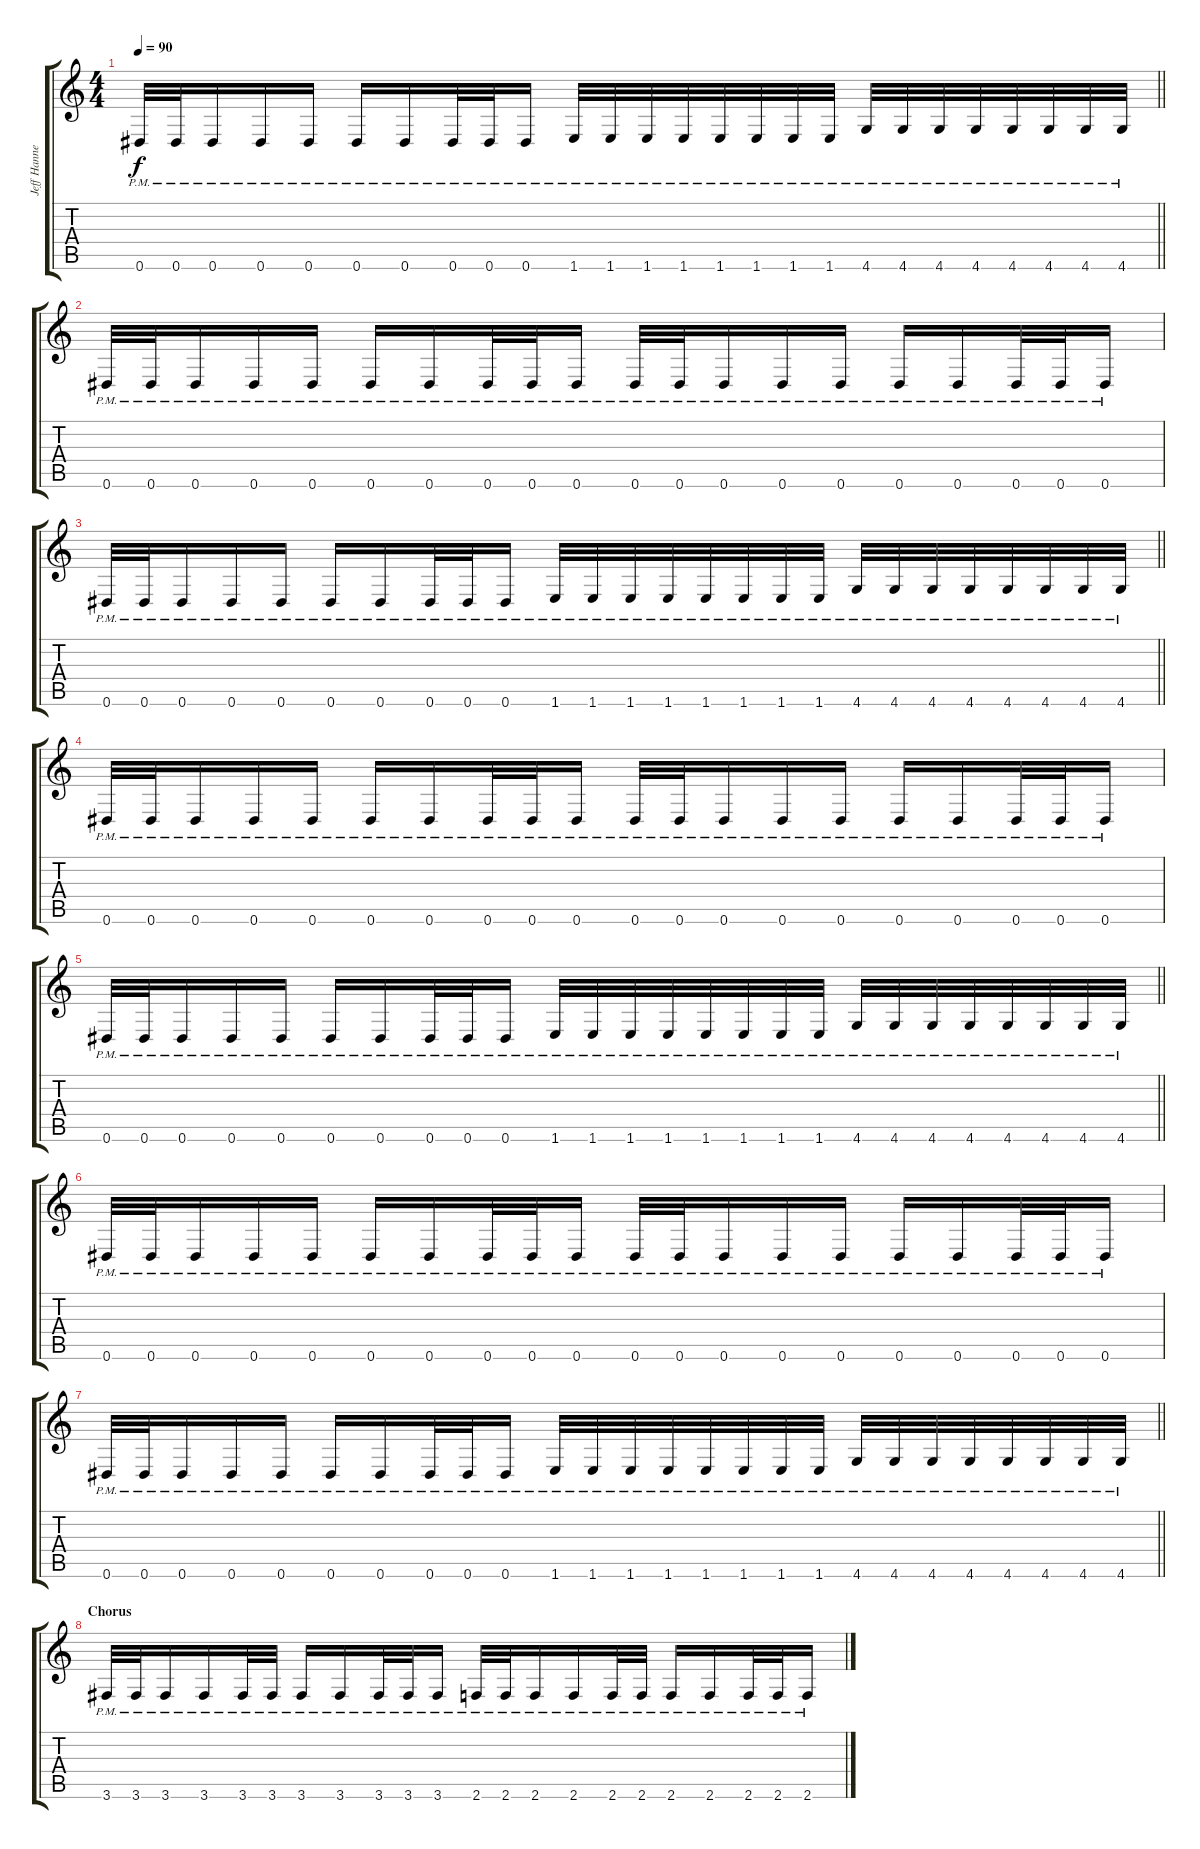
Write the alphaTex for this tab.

\track ("Jeff Hanneman" "Jeff Hanne") {instrument distortionguitar}
\staff {score tabs}
\tuning (Eb4 Bb3 Gb3 Db3 Ab2 Eb2) {hide}
\ts (4 4)
\tempo 90
\clef g2
\barLineRight lightlight
\ks c
0.6{pm}.32{dy f} 0.6{pm}.32 0.6{pm}.16 0.6{pm}.16 0.6{pm}.16 0.6{pm}.16 0.6{pm}.16 0.6{pm}.32 0.6{pm}.32 0.6{pm}.16 1.6{pm}.32 1.6{pm}.32 1.6{pm}.32 1.6{pm}.32 1.6{pm}.32 1.6{pm}.32 1.6{pm}.32 1.6{pm}.32 4.6{pm}.32 4.6{pm}.32 4.6{pm}.32 4.6{pm}.32 4.6{pm}.32 4.6{pm}.32 4.6{pm}.32 4.6{pm}.32 |
0.6{pm}.32{volume 10} 0.6{pm}.32 0.6{pm}.16 0.6{pm}.16 0.6{pm}.16 0.6{pm}.16 0.6{pm}.16 0.6{pm}.32 0.6{pm}.32 0.6{pm}.16 0.6{pm}.32 0.6{pm}.32 0.6{pm}.16 0.6{pm}.16 0.6{pm}.16 0.6{pm}.16 0.6{pm}.16 0.6{pm}.32 0.6{pm}.32 0.6{pm}.16 |
\barLineRight lightlight
0.6{pm}.32 0.6{pm}.32 0.6{pm}.16 0.6{pm}.16 0.6{pm}.16 0.6{pm}.16 0.6{pm}.16 0.6{pm}.32 0.6{pm}.32 0.6{pm}.16 1.6{pm}.32 1.6{pm}.32 1.6{pm}.32 1.6{pm}.32 1.6{pm}.32 1.6{pm}.32 1.6{pm}.32 1.6{pm}.32 4.6{pm}.32 4.6{pm}.32 4.6{pm}.32 4.6{pm}.32 4.6{pm}.32 4.6{pm}.32 4.6{pm}.32 4.6{pm}.32 |
0.6{pm}.32{volume 10} 0.6{pm}.32 0.6{pm}.16 0.6{pm}.16 0.6{pm}.16 0.6{pm}.16 0.6{pm}.16 0.6{pm}.32 0.6{pm}.32 0.6{pm}.16 0.6{pm}.32 0.6{pm}.32 0.6{pm}.16 0.6{pm}.16 0.6{pm}.16 0.6{pm}.16 0.6{pm}.16 0.6{pm}.32 0.6{pm}.32 0.6{pm}.16 |
\barLineRight lightlight
0.6{pm}.32 0.6{pm}.32 0.6{pm}.16 0.6{pm}.16 0.6{pm}.16 0.6{pm}.16 0.6{pm}.16 0.6{pm}.32 0.6{pm}.32 0.6{pm}.16 1.6{pm}.32 1.6{pm}.32 1.6{pm}.32 1.6{pm}.32 1.6{pm}.32 1.6{pm}.32 1.6{pm}.32 1.6{pm}.32 4.6{pm}.32 4.6{pm}.32 4.6{pm}.32 4.6{pm}.32 4.6{pm}.32 4.6{pm}.32 4.6{pm}.32 4.6{pm}.32 |
0.6{pm}.32{volume 10} 0.6{pm}.32 0.6{pm}.16 0.6{pm}.16 0.6{pm}.16 0.6{pm}.16 0.6{pm}.16 0.6{pm}.32 0.6{pm}.32 0.6{pm}.16 0.6{pm}.32 0.6{pm}.32 0.6{pm}.16 0.6{pm}.16 0.6{pm}.16 0.6{pm}.16 0.6{pm}.16 0.6{pm}.32 0.6{pm}.32 0.6{pm}.16 |
\barLineRight lightlight
0.6{pm}.32 0.6{pm}.32 0.6{pm}.16 0.6{pm}.16 0.6{pm}.16 0.6{pm}.16 0.6{pm}.16 0.6{pm}.32 0.6{pm}.32 0.6{pm}.16 1.6{pm}.32 1.6{pm}.32 1.6{pm}.32 1.6{pm}.32 1.6{pm}.32 1.6{pm}.32 1.6{pm}.32 1.6{pm}.32 4.6{pm}.32 4.6{pm}.32 4.6{pm}.32 4.6{pm}.32 4.6{pm}.32 4.6{pm}.32 4.6{pm}.32 4.6{pm}.32 |
\section ("" "Chorus")
3.6{pm}.32 3.6{pm}.32 3.6{pm}.16 3.6{pm}.16 3.6{pm}.32 3.6{pm}.32 3.6{pm}.16 3.6{pm}.16 3.6{pm}.32 3.6{pm}.32 3.6{pm}.16 2.6{pm}.32 2.6{pm}.32 2.6{pm}.16 2.6{pm}.16 2.6{pm}.32 2.6{pm}.32 2.6{pm}.16 2.6{pm}.16 2.6{pm}.32 2.6{pm}.32 2.6{pm}.16
